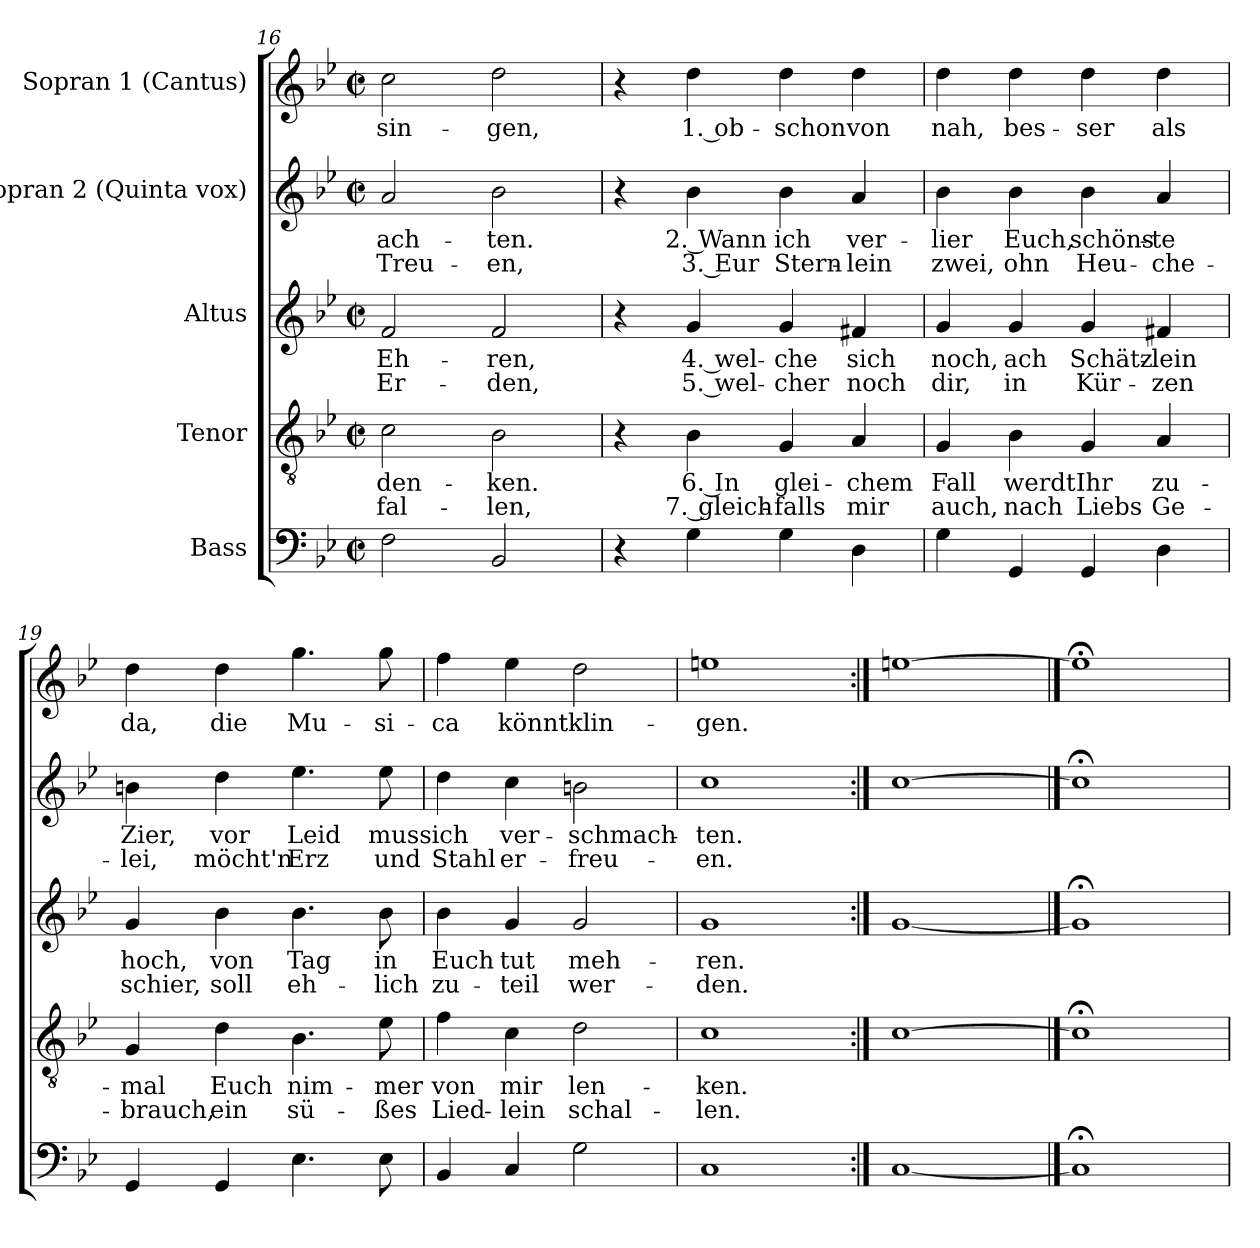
**kern	**kern	**text	**text	**kern	**text	**text	**kern	**text	**text	**kern	**text
*part5	*part4	*part4	*part4	*part3	*part3	*part3	*part2	*part2	*part2	*part1	*part1
*staff5	*staff4	*staff4	*staff4	*staff3	*staff3	*staff3	*staff2	*staff2	*staff2	*staff1	*staff1
*I"Bass	*I"Tenor	*	*	*I"Altus	*	*	*I"Sopran 2 (Quinta vox)	*	*	*I"Sopran 1 (Cantus)	*
*clefF4	*clefGv2	*	*	*clefG2	*	*	*clefG2	*	*	*clefG2	*
*k[b-e-]	*k[b-e-]	*	*	*k[b-e-]	*	*	*k[b-e-]	*	*	*k[b-e-]	*
*M2/2	*M2/2	*	*	*M2/2	*	*	*M2/2	*	*	*M2/2	*
*met(c|)	*met(c|)	*	*	*met(c|)	*	*	*met(c|)	*	*	*met(c|)	*
=16	=16	=16	=16	=16	=16	=16	=16	=16	=16	=16	=16
2F\	2c\	-den-	-fal-	2f/	Eh-	Er-	2a/	ach-	Treu-	2cc\	sin-
2BB-/	2B-\	-ken.	-len,	2f/	-ren,	-den,	2b-\	-ten.	-en,	2dd\	-gen,
!!LO:LB:g=z
=17	=17	=17	=17	=17	=17	=17	=17	=17	=17	=17	=17
4r	4r	.	.	4r	.	.	4r	.	.	4r	.
4G\	4B-\	6. In	7. gleich-	4g/	4. wel-	5. wel-	4b-\	2. Wann	3. Eur	4dd\	1. ob-
4G\	4G/	glei-	-falls	4g/	-che	-cher	4b-\	ich	Stern-	4dd\	-schon
4D\	4A/	-chem	mir	4f#X/	sich	noch	4a/	ver-	-lein	4dd\	von
=18	=18	=18	=18	=18	=18	=18	=18	=18	=18	=18	=18
4G\	4G/	Fall	auch,	4g/	noch,	dir,	4b-\	-lier	zwei,	4dd\	nah,
4GG/	4B-\	werdt	nach	4g/	ach	in	4b-\	Euch,	ohn	4dd\	bes-
4GG/	4G/	Ihr	Liebs	4g/	Schätz-	Kür-	4b-\	schöns-	Heu-	4dd\	-ser
4D\	4A/	zu-	Ge-	4f#X/	-lein	-zen	4a/	-te	-che-	4dd\	als
=19	=19	=19	=19	=19	=19	=19	=19	=19	=19	=19	=19
4GG/	4G/	-mal	-brauch,	4g/	hoch,	schier,	4bn\	Zier,	-lei,	4dd\	da,
4GG/	4d\	Euch	ein	4b-\	von	soll	4dd\	vor	möcht'n	4dd\	die
4.E-\	4.B-\	nim-	sü-	4.b-\	Tag	eh-	4.ee-\	Leid	Erz	4.gg\	Mu-
8E-\	8e-\	-mer	-ßes	8b-\	in	-lich	8ee-\	muss	und	8gg\	-si-
=20	=20	=20	=20	=20	=20	=20	=20	=20	=20	=20	=20
4BB-/	4f\	von	Lied-	4b-\	Euch	zu-	4dd\	ich	Stahl	4ff\	-ca
4C/	4c\	mir	-lein	4g/	tut	-teil	4cc\	ver-	er-	4ee-\	könnt
2G\	2d\	len-	schal-	2g/	meh-	wer-	2bn\	-schmach-	-freu-	2dd\	klin-
=21	=21	=21	=21	=21	=21	=21	=21	=21	=21	=21	=21
1C	1c	-ken.	-len.	1g	-ren.	-den.	1cc	-ten.	-en.	1een	-gen.
=22:|!	=22:|!	=22:|!	=22:|!	=22:|!	=22:|!	=22:|!	=22:|!	=22:|!	=22:|!	=22:|!	=22:|!
[1C	[1c	.	.	[1g	.	.	[1cc	.	.	[1een	.
==23	==23	==23	==23	==23	==23	==23	==23	==23	==23	==23	==23
1C;<]	1c;<]	.	.	1g;<]	.	.	1cc;<]	.	.	1ee;<]	.
=	=	=	=	=	=	=	=	=	=	=	=
*-	*-	*-	*-	*-	*-	*-	*-	*-	*-	*-	*-
